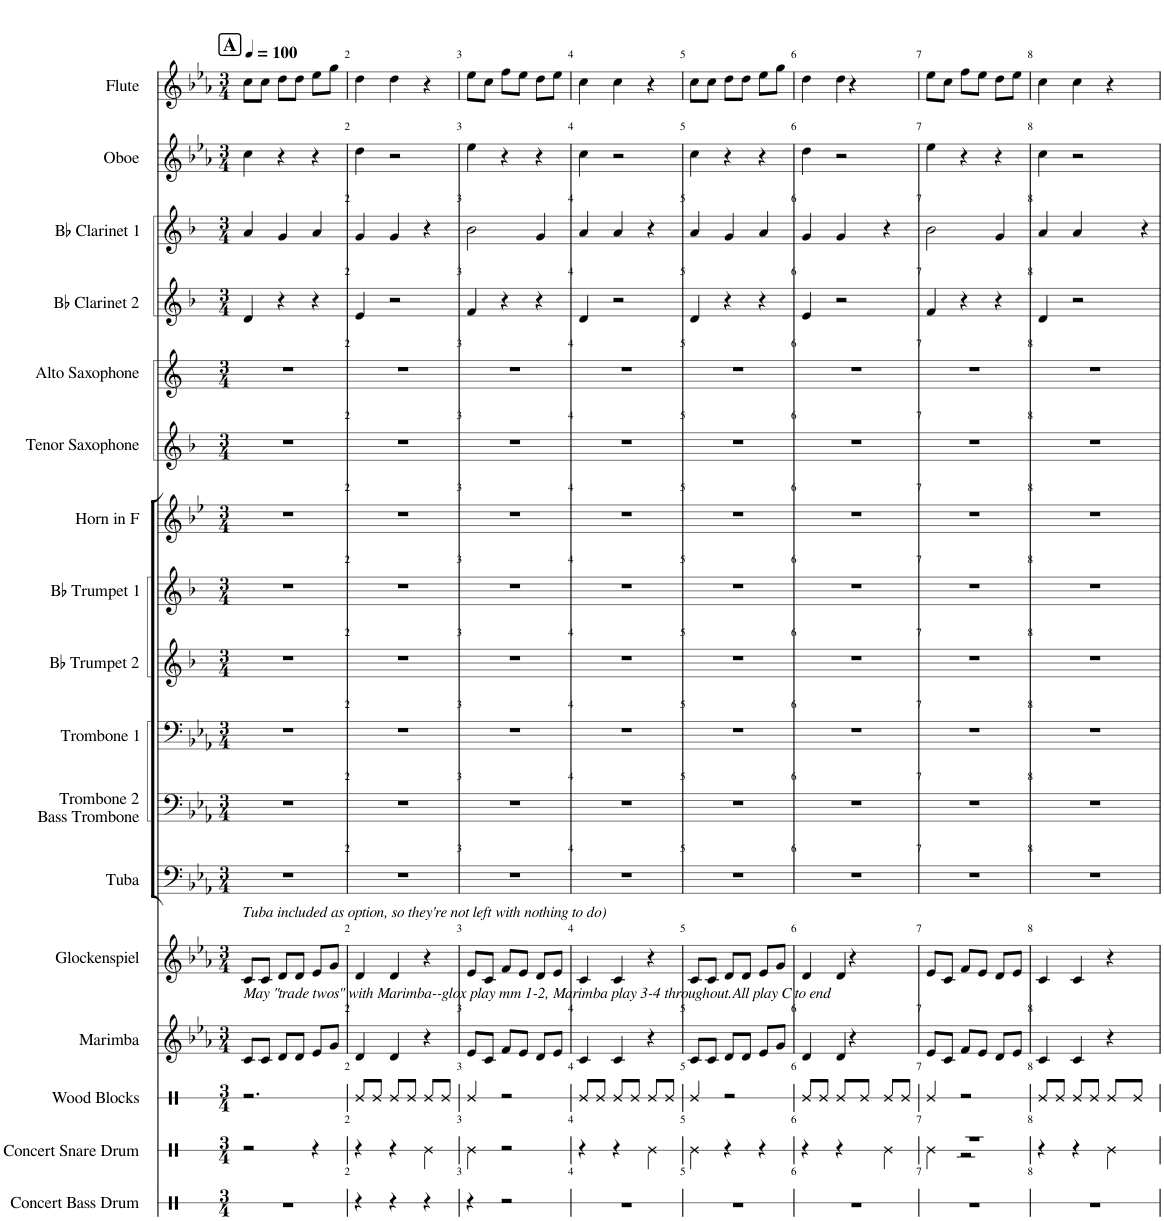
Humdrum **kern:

**kern	**kern	**kern	**kern	**kern	**kern	**kern	**kern	**kern	**kern	**kern	**kern	**kern	**kern	**kern	**kern	**kern
*part17	*part16	*part15	*part14	*part13	*part12	*part11	*part10	*part9	*part8	*part7	*part6	*part5	*part4	*part3	*part2	*part1
*staff17	*staff16	*staff15	*staff14	*staff13	*staff12	*staff11	*staff10	*staff9	*staff8	*staff7	*staff6	*staff5	*staff4	*staff3	*staff2	*staff1
*I"Concert Bass Drum	*I"Concert Snare Drum	*I"Wood Blocks	*I"Marimba	*I"Glockenspiel	*I"Tuba	*I"Trombone 2 Bass Trombone	*I"Trombone 1	*I"Bb Trumpet 2	*I"Bb Trumpet 1	*I"Horn in F	*I"Tenor Saxophone	*I"Alto Saxophone	*I"Bb Clarinet 2	*I"Bb Clarinet 1	*I"Oboe	*I"Flute
*I'Con. BD	*I'Con. Sn.	*I'Wd. Bl.	*I'Mrm.	*I'Glk.	*I'Tba.	*I'Tbn. 2 B. Tbn.	*I'Tbn. 1	*I'Bb Tpt. 2	*I'Bb Tpt. 1	*	*I'T. Sax.	*I'A. Sax.	*I'Bb Cl. 2	*I'Bb Cl.	*I'Ob.	*I'Fl.
*stria1	*stria1	*stria1	*	*	*	*	*	*	*	*	*	*	*	*	*	*
*clefX	*clefX	*clefX	*clefG2	*clefG2	*clefF4	*clefF4	*clefF4	*clefG2	*clefG2	*clefG2	*clefG2	*clefG2	*clefG2	*clefG2	*clefG2	*clefG2
*	*	*	*	*Trd-14c-24	*	*	*	*Trd1c2	*Trd1c2	*Trd4c7	*Trd8c14	*Trd5c9	*Trd1c2	*Trd1c2	*	*
*k[b-e-a-]	*k[b-e-a-]	*k[b-e-a-]	*k[b-e-a-]	*k[b-e-a-]	*k[b-e-a-]	*k[b-e-a-]	*k[b-e-a-]	*k[b-]	*k[b-]	*k[b-e-]	*k[b-]	*k[]	*k[b-]	*k[b-]	*k[b-e-a-]	*k[b-e-a-]
*M3/4	*M3/4	*M3/4	*M3/4	*M3/4	*M3/4	*M3/4	*M3/4	*M3/4	*M3/4	*M3/4	*M3/4	*M3/4	*M3/4	*M3/4	*M3/4	*M3/4
*MM100	*MM100	*MM100	*MM100	*MM100	*MM100	*MM100	*MM100	*MM100	*MM100	*MM100	*MM100	*MM100	*MM100	*MM100	*MM100	*MM100
!!LO:REH:place=s1:a:B:cj:fs=14:t=A
=1	=1	=1	=1	=1	=1	=1	=1	=1	=1	=1	=1	=1	=1	=1	=1	=1
!	!	!	!	!	!LO:TX:b:i:t=Tuba included as option, so they're not left with nothing to do)	!	!	!	!	!	!	!	!	!	!	!
!	!	!	!	!LO:TX:b:i:t=May "trade twos" with Marimba--glox play mm 1-2, Marimba play 3-4 throughout.All play C to end	!	!	!	!	!	!	!	!	!	!	!	!
2.r	2r	2.r	8c/L	8c/L	2.r	2.r	2.r	2.r	2.r	2.r	2.r	2.r	4d/	4a/	4cc\	8cc\L
.	.	.	8c/J	8c/J	.	.	.	.	.	.	.	.	.	.	.	8cc\J
.	.	.	8d/L	8d/L	.	.	.	.	.	.	.	.	4r	4g/	4r	8dd\L
.	.	.	8d/J	8d/J	.	.	.	.	.	.	.	.	.	.	.	8dd\J
.	4r	.	8e-/L	8e-/L	.	.	.	.	.	.	.	.	4r	4a/	4r	8ee-\L
.	.	.	8g/J	8g/J	.	.	.	.	.	.	.	.	.	.	.	8gg\J
=2	=2	=2	=2	=2	=2	=2	=2	=2	=2	=2	=2	=2	=2	=2	=2	=2
4r	4r	8Re/L	4d/	4d/	2.r	2.r	2.r	2.r	2.r	2.r	2.r	2.r	4e/	4g/	4dd\	4dd\
.	.	8Re/J	.	.	.	.	.	.	.	.	.	.	.	.	.	.
4r	4r	8Re/L	4d/	4d/	.	.	.	.	.	.	.	.	2r	4g/	2r	4dd\
.	.	8Re/J	.	.	.	.	.	.	.	.	.	.	.	.	.	.
4r	4Re\	8Re/L	4r	4r	.	.	.	.	.	.	.	.	.	4r	.	4r
.	.	8Re/J	.	.	.	.	.	.	.	.	.	.	.	.	.	.
=3	=3	=3	=3	=3	=3	=3	=3	=3	=3	=3	=3	=3	=3	=3	=3	=3
4r	4Re\	4Re/	8e-/L	8e-/L	2.r	2.r	2.r	2.r	2.r	2.r	2.r	2.r	4f/	2b-\	4ee-\	8ee-\L
.	.	.	8c/J	8c/J	.	.	.	.	.	.	.	.	.	.	.	8cc\J
2r	2r	2r	8f/L	8f/L	.	.	.	.	.	.	.	.	4r	.	4r	8ff\L
.	.	.	8e-/J	8e-/J	.	.	.	.	.	.	.	.	.	.	.	8ee-\J
.	.	.	8d/L	8d/L	.	.	.	.	.	.	.	.	4r	4g/	4r	8dd\L
.	.	.	8e-/J	8e-/J	.	.	.	.	.	.	.	.	.	.	.	8ee-\J
=4	=4	=4	=4	=4	=4	=4	=4	=4	=4	=4	=4	=4	=4	=4	=4	=4
2.r	4r	8Re/L	4c/	4c/	2.r	2.r	2.r	2.r	2.r	2.r	2.r	2.r	4d/	4a/	4cc\	4cc\
.	.	8Re/J	.	.	.	.	.	.	.	.	.	.	.	.	.	.
.	4r	8Re/L	4c/	4c/	.	.	.	.	.	.	.	.	2r	4a/	2r	4cc\
.	.	8Re/J	.	.	.	.	.	.	.	.	.	.	.	.	.	.
.	4Re\	8Re/L	4r	4r	.	.	.	.	.	.	.	.	.	4r	.	4r
.	.	8Re/J	.	.	.	.	.	.	.	.	.	.	.	.	.	.
=5	=5	=5	=5	=5	=5	=5	=5	=5	=5	=5	=5	=5	=5	=5	=5	=5
2.r	4Re\	4Re/	8c/L	8c/L	2.r	2.r	2.r	2.r	2.r	2.r	2.r	2.r	4d/	4a/	4cc\	8cc\L
.	.	.	8c/J	8c/J	.	.	.	.	.	.	.	.	.	.	.	8cc\J
.	4r	2r	8d/L	8d/L	.	.	.	.	.	.	.	.	4r	4g/	4r	8dd\L
.	.	.	8d/J	8d/J	.	.	.	.	.	.	.	.	.	.	.	8dd\J
.	4r	.	8e-/L	8e-/L	.	.	.	.	.	.	.	.	4r	4a/	4r	8ee-\L
.	.	.	8g/J	8g/J	.	.	.	.	.	.	.	.	.	.	.	8gg\J
=6	=6	=6	=6	=6	=6	=6	=6	=6	=6	=6	=6	=6	=6	=6	=6	=6
2.r	4r	8Re/L	4d/	4d/	2.r	2.r	2.r	2.r	2.r	2.r	2.r	2.r	4e/	4g/	4dd\	4dd\
.	.	8Re/J	.	.	.	.	.	.	.	.	.	.	.	.	.	.
.	4r	8Re/L	4d/	4d/	.	.	.	.	.	.	.	.	2r	4g/	2r	4dd\
.	.	8Re/J	.	.	.	.	.	.	.	.	.	.	.	.	.	.
.	4Re\	8Re/L	4r	4r	.	.	.	.	.	.	.	.	.	4r	.	4r
.	.	8Re/J	.	.	.	.	.	.	.	.	.	.	.	.	.	.
=7	=7	=7	=7	=7	=7	=7	=7	=7	=7	=7	=7	=7	=7	=7	=7	=7
*	*^	*	*	*	*	*	*	*	*	*	*	*	*	*	*	*
2.r	2.r	4Re\	4Re/	8e-/L	8e-/L	2.r	2.r	2.r	2.r	2.r	2.r	2.r	2.r	4f/	2b-\	4ee-\	8ee-\L
.	.	.	.	8c/J	8c/J	.	.	.	.	.	.	.	.	.	.	.	8cc\J
.	.	2r	2r	8f/L	8f/L	.	.	.	.	.	.	.	.	4r	.	4r	8ff\L
.	.	.	.	8e-/J	8e-/J	.	.	.	.	.	.	.	.	.	.	.	8ee-\J
.	.	.	.	8d/L	8d/L	.	.	.	.	.	.	.	.	4r	4g/	4r	8dd\L
.	.	.	.	8e-/J	8e-/J	.	.	.	.	.	.	.	.	.	.	.	8ee-\J
*	*v	*v	*	*	*	*	*	*	*	*	*	*	*	*	*	*	*
=8	=8	=8	=8	=8	=8	=8	=8	=8	=8	=8	=8	=8	=8	=8	=8	=8
2.r	4r	8Re/L	4c/	4c/	2.r	2.r	2.r	2.r	2.r	2.r	2.r	2.r	4d/	4a/	4cc\	4cc\
.	.	8Re/J	.	.	.	.	.	.	.	.	.	.	.	.	.	.
.	4r	8Re/L	4c/	4c/	.	.	.	.	.	.	.	.	2r	4a/	2r	4cc\
.	.	8Re/J	.	.	.	.	.	.	.	.	.	.	.	.	.	.
.	4Re\	8Re/L	4r	4r	.	.	.	.	.	.	.	.	.	4r	.	4r
.	.	8Re/J	.	.	.	.	.	.	.	.	.	.	.	.	.	.
=	=	=	=	=	=	=	=	=	=	=	=	=	=	=	=	=
*-	*-	*-	*-	*-	*-	*-	*-	*-	*-	*-	*-	*-	*-	*-	*-	*-
